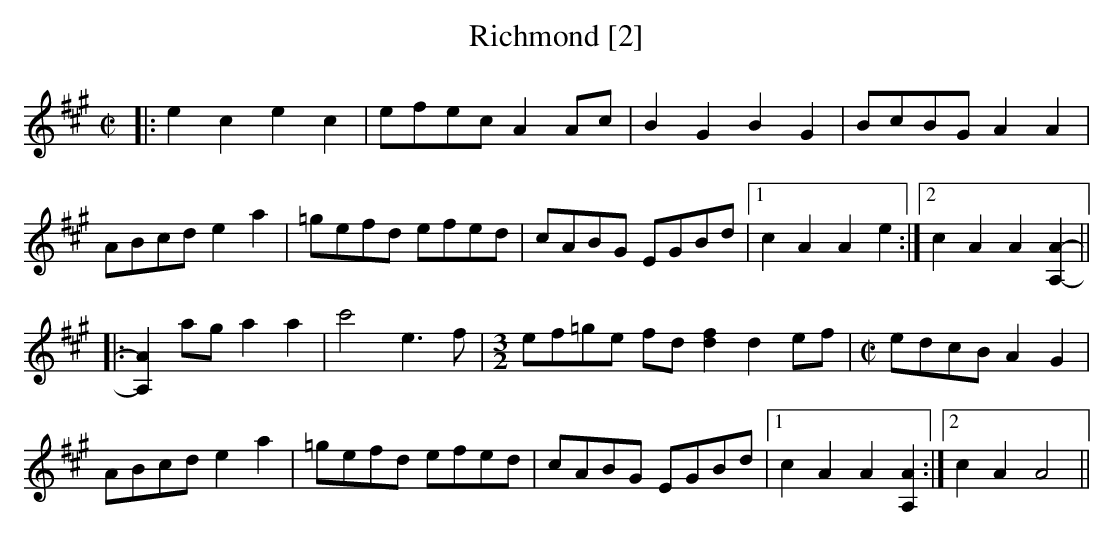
X:1
T:Richmond [2]
M:C|
L:1/8
K:A
|:e2c2e2c2 | efec A2 Ac | B2G2B2G2 | BcBG A2A2 |
ABcd e2a2 | =gefd efed | cABG EGBd |1 c2A2A2 e2 :|2 c2A2A2 [A,2A2]- ||
|:[A,2A2] ag a2a2|c'4 e3f |\
M:3/2
L:1/8
ef=ge fd [d2f2] d2 ef |\
M:C|
L:1/8
edcB A2G2 |
ABcd e2a2 | =gefd efed | cABG EGBd |1 c2A2A2 [A,2A2]:|2 c2 A2 A4||
